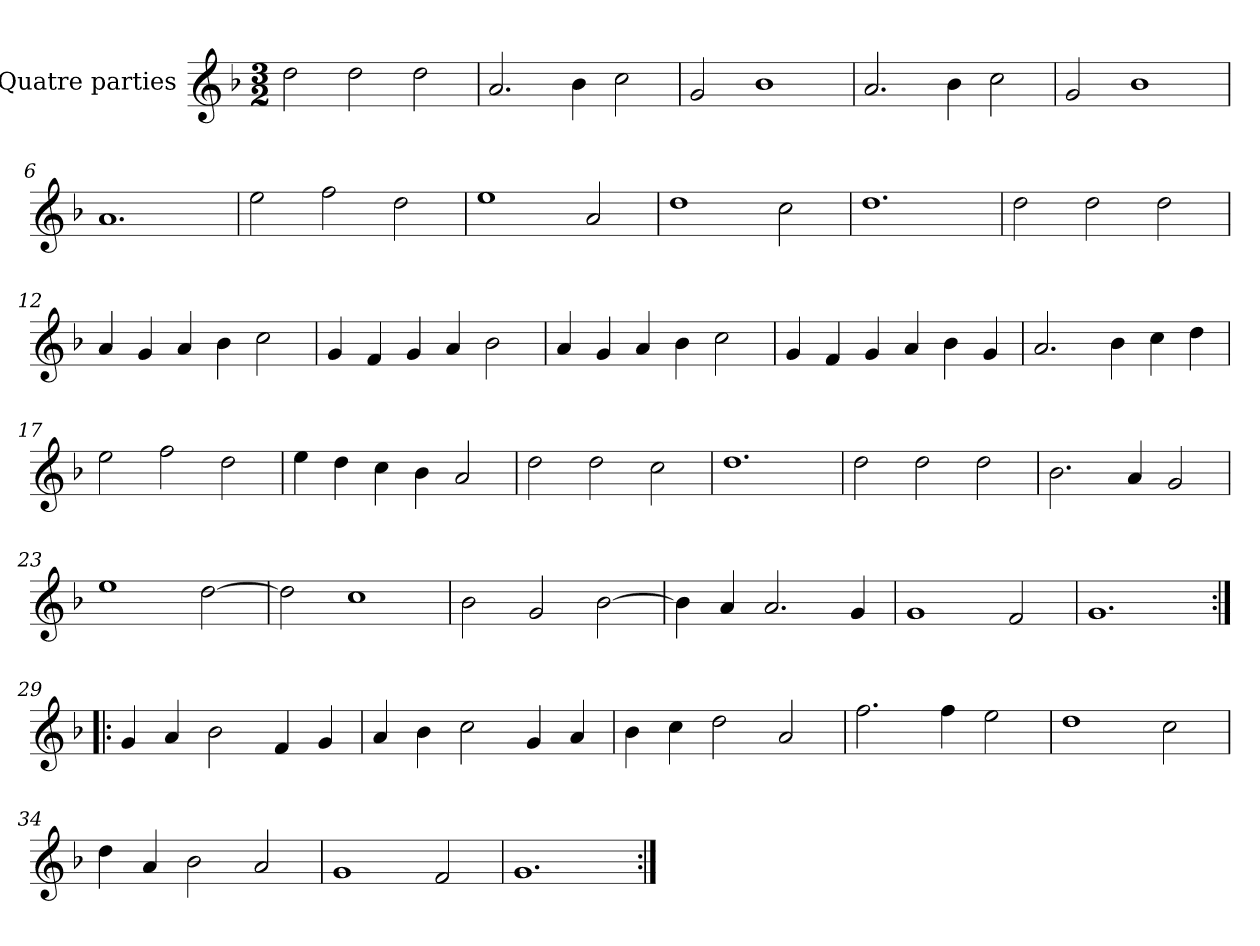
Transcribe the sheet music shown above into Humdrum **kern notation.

**kern
*part1
*staff1
*I"Quatre parties
*clefG2
*k[b-]
*M3/2
*MM180
=1
2dd\
2dd\
2dd\
=2
2.a/
4b-\
2cc\
=3
2g/
1b-
=4
2.a/
4b-\
2cc\
=5
2g/
1b-
=6
1.a
=7
2ee\
2ff\
2dd\
=8
1ee
2a/
=9
1dd
2cc\
=10
1.dd
=11
2dd\
2dd\
2dd\
=12
4a/
4g/
4a/
4b-\
2cc\
=13
4g/
4f/
4g/
4a/
2b-\
=14
4a/
4g/
4a/
4b-\
2cc\
=15
4g/
4f/
4g/
4a/
4b-\
4g/
=16
2.a/
4b-\
4cc\
4dd\
=17
2ee\
2ff\
2dd\
=18
4ee\
4dd\
4cc\
4b-\
2a/
=19
2dd\
2dd\
2cc\
=20
1.dd
=21
2dd\
2dd\
2dd\
=22
2.b-\
4a/
2g/
=23
1ee
[2dd\
=24
2dd\]
1cc
=25
2b-\
2g/
[2b-\
=26
4b-\]
4a/
2.a/
4g/
=27
1g
2f/
=28
1.g
=29:|!|:
4g/
4a/
2b-\
4f/
4g/
=30
4a/
4b-\
2cc\
4g/
4a/
=31
4b-\
4cc\
2dd\
2a/
=32
2.ff\
4ff\
2ee\
=33
1dd
2cc\
=34
4dd\
4a/
2b-\
2a/
=35
1g
2f/
=36
1.g
=:|!
*-
